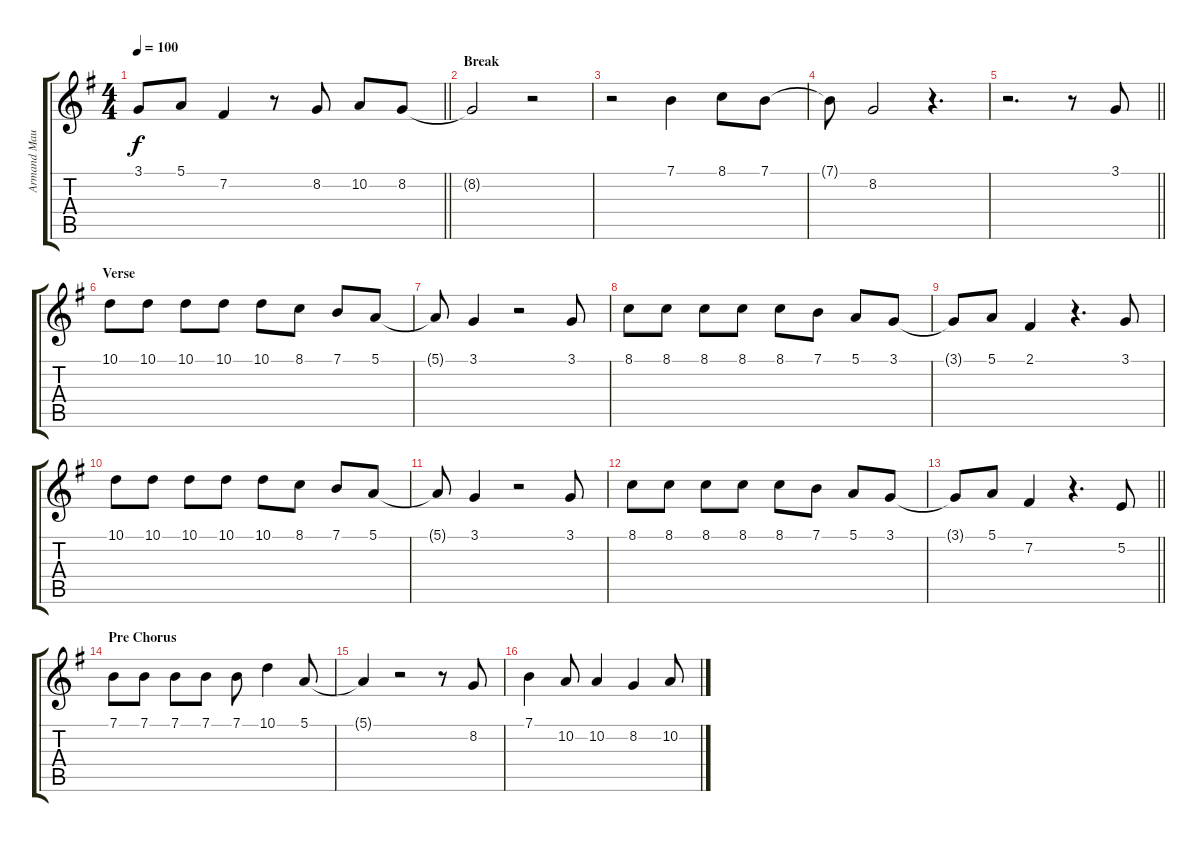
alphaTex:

\track ("Armand Maulana" "Armand Mau") {instrument cello}
\staff {score tabs}
\tuning (E4 B3 G3 D3 A2 E2) {hide}
\ts (4 4)
\tempo 100
\clef g2
\barLineRight lightlight
\ks g
3.1{t}.8{dy f} 5.1.8 7.2.4 r.8 8.2.8 10.2.8 8.2.8 |
\section ("" "Break")
8.2{t}.2 r.2 |
r.2 7.1.4 8.1.8 7.1.8 |
7.1{t}.8 8.2.2 r.4{d} |
\barLineRight lightlight
r.2{d} r.8 3.1.8 |
\section ("" "Verse")
10.1.8 10.1.8 10.1.8 10.1.8 10.1.8 8.1.8 7.1.8 5.1.8 |
5.1{t}.8 3.1.4 r.2 3.1.8 |
8.1.8 8.1.8 8.1.8 8.1.8 8.1.8 7.1.8 5.1.8 3.1.8 |
3.1{t}.8 5.1.8 2.1.4 r.4{d} 3.1.8 |
10.1.8 10.1.8 10.1.8 10.1.8 10.1.8 8.1.8 7.1.8 5.1.8 |
5.1{t}.8 3.1.4 r.2 3.1.8 |
8.1.8 8.1.8 8.1.8 8.1.8 8.1.8 7.1.8 5.1.8 3.1.8 |
\barLineRight lightlight
3.1{t}.8 5.1.8 7.2.4 r.4{d} 5.2.8 |
\section ("" "Pre Chorus")
7.1.8 7.1.8 7.1.8 7.1.8 7.1.8 10.1.4 5.1.8 |
5.1{t}.4 r.2 r.8 8.2.8 |
7.1.4 10.2.8 10.2.4 8.2.4 10.2.8
